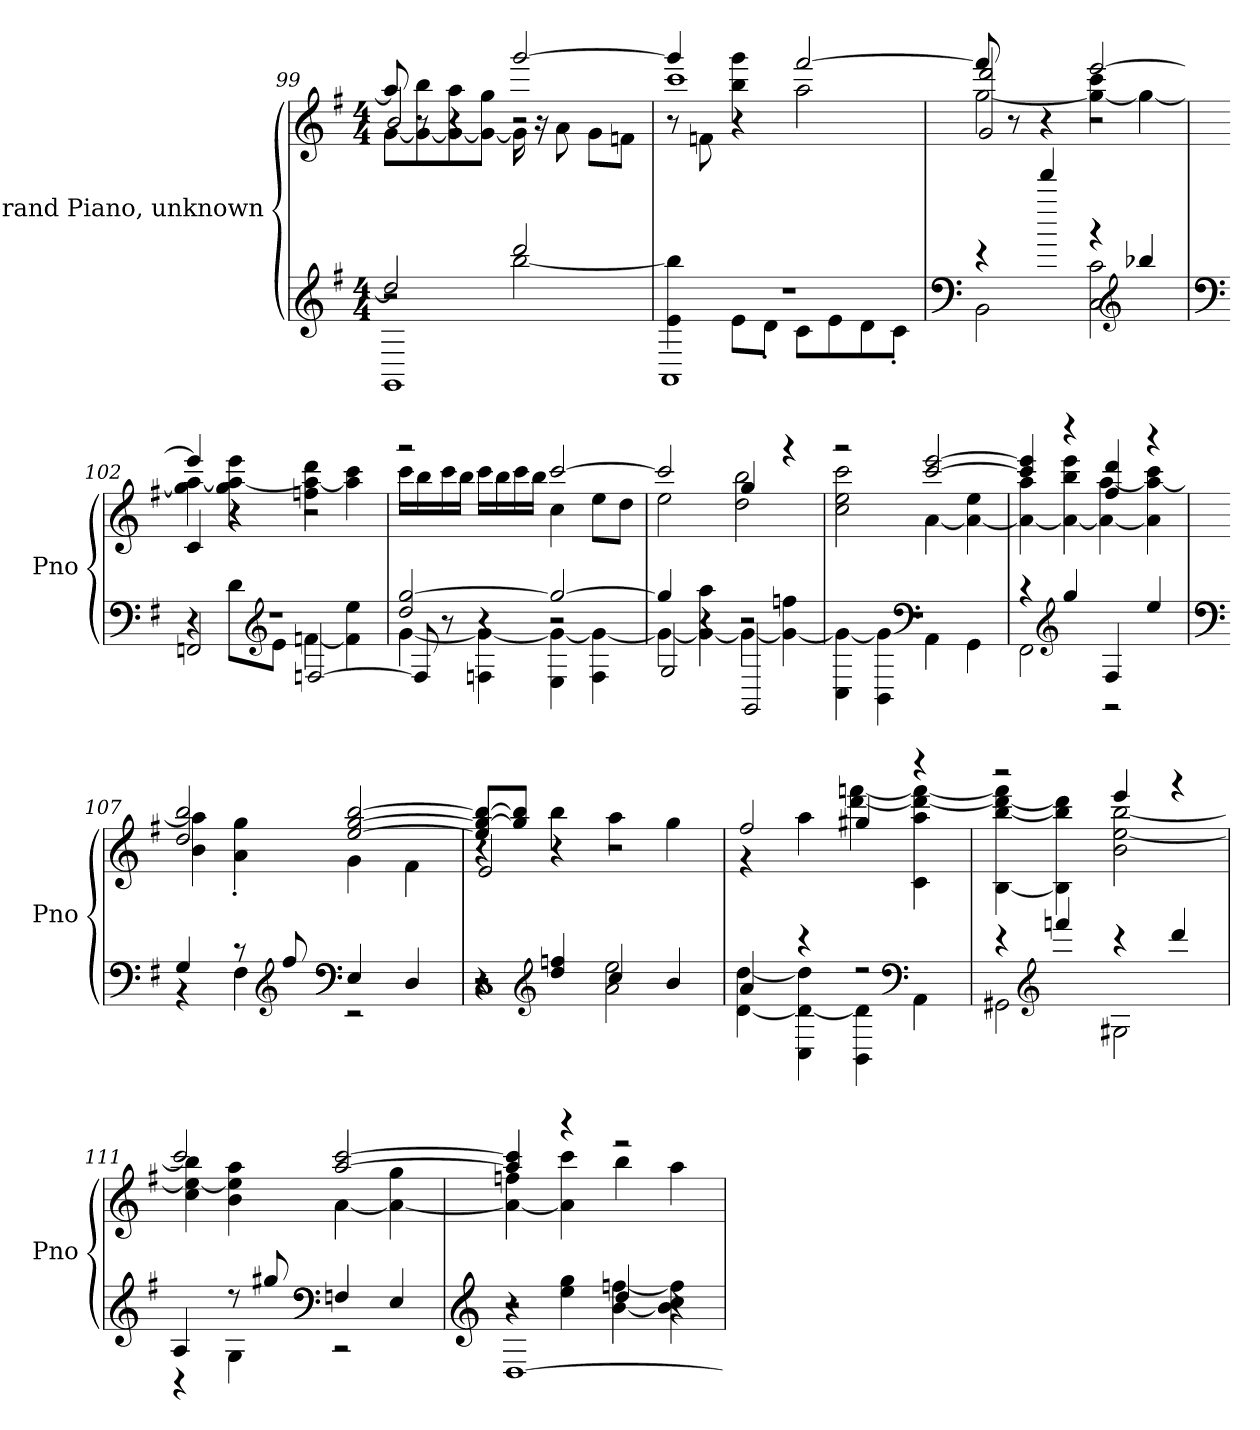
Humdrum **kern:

**kern	**kern
*part1	*part1
*staff2	*staff1
*I"Grand Piano, unknown	*
*I'Pno	*
!!LO:LB:g=z
*clefG2	*clefG2
*k[f#]	*k[f#]
*M4/4	*M4/4
=99	=99
*^	*^
*	*^	*	*^
2dd/]	2r	1GG	8aa/]	[8g\L	2b/
.	.	.	8r	8g\_ 8bb\	.
.	.	.	4r	8g\_ 8aa\	.
.	.	.	.	8g\_ 8gg\J	.
2ddd/	[2bb\	.	[2ggg/	16g\]	2r
.	.	.	.	16r	.
.	.	.	.	8a\	.
.	.	.	.	8g\L	.
.	.	.	.	8fn\J	.
=100	=100	=100	=100	=100	=100
1r	4e\ 4bb\]	1AA	4ggg/]	8r	1ccc
.	.	.	.	8fn\	.
.	8e\L	.	4r	4bb\ 4ggg\	.
.	8d'\J	.	.	.	.
.	8c\L	.	[2fff#/	2aa\	.
.	8e\	.	.	.	.
.	8d\	.	.	.	.
.	8c'\J	.	.	.	.
*v	*v	*v	*	*	*
=101	=101	=101	=101
*clefF4	*	*	*
*^	*	*	*
4r	2BB\	8fff#/]	[2gg\	2g/ 2ddd/
.	.	8r	.	.
4fff#/	.	4r	.	.
4r	2C\ 2c\	[2eee/	4gg\_ 4ccc\	2r
*clefG2	*	*	*	*
4bb-X/	.	.	4gg\_	.
*v	*v	*	*	*
=102	=102	=102	=102
*clefF4	*	*	*
*^	*	*	*
*	*^	*	*	*
1r	4r	2FFn/	4eee/]	4gg\] [4aa\	4c/
.	8d\L	.	4r	4gg\ 4aa\_ 4eee\	4r
*clefG2	*	*	*	*	*
.	8e\J	.	.	.	.
.	[4fn\	[2Fn/	2r	4ffn\ 4aa\_ 4ddd\	2r
.	4f\] 4ee\	.	.	4aa\] 4ccc\	.
*	*	*	*	*v	*v
!!LO:LB:g=z
=103	=103	=103	=103	=103
2dd/ [2gg/	[4g\	8F/]	2r	16ccc\LL
.	.	.	.	16bb\
.	.	8r	.	16ccc\
.	.	.	.	16bb\JJ
.	4Fn\ 4g\_	4r	.	16ccc\LL
.	.	.	.	16bb\
.	.	.	.	16ccc\
.	.	.	.	16bb\JJ
2gg/_	4E\ 4g\_	2r	[2ccc/	4cc\
.	4F\ 4g\_	.	.	8ee\L
.	.	.	.	8dd\J
=104	=104	=104	=104	=104
4gg/]	4g\_	2G/	2ccc/]	2ee\
4r	4g\_ 4aa\	.	.	.
2r	4g\_	2GG/	4gg/	2dd\ 2bb\
.	4g\_ 4ffn\	.	4r	.
*	*v	*v	*	*
=105	=105	=105	=105
1r	4C\ 4g\_	2r	2cc\ 2ee\ 2ccc\
.	4BB\ 4g\]	.	.
*clefF4	*	*	*
.	4AA\	[2ccc/ [2eee/	[4a\
.	4GG\	.	4a\_ 4ee\
=106	=106	=106	=106
4r	2FF#\	4ccc/] 4eee/]	4a\_ 4aa\
*clefG2	*	*	*
4gg/	.	4r	4a\_ 4bb\ 4eee\
4F#/	2r	4ff#/ 4ddd/	4a\_ [4aa\
4ee/	.	4r	4a\] 4aa\_ 4ccc\
!!LO:PB:g=z	!!
=107	=107	=107	=107
*clefF4	*	*	*
4G/	4r	2dd/ 2bb/	4b\ 4aa\]
8r	4F#\	.	4a\' 4gg\'
*clefG2	*	*	*
8ff#/	.	.	.
*clefF4	*	*	*
4E/	2r	[2ee/ [2gg/ [2bb/	4g\
4D/	.	.	4f#\
=108	=108	=108	=108
*	*^	*	*^
4r	2r	1C	8ee/] 8gg/_ 8bb/_L	4r	2e/
.	.	.	8gg/] 8bb/]J	.	.
*clefG2	*	*	*	*	*
4dd/ 4ffn/	.	.	4r	4bb\	.
4cc/	2a\ 2ee\	.	2r	4aa\	2r
4b/	.	.	.	4gg\	.
*	*v	*v	*	*	*
*	*	*	*v	*v
=109	=109	=109	=109
4a/	[4d\ [4dd\	2ff#/	4r
4r	4C\ 4d\_ 4dd\]	.	4aa\
2r	4BB\ 4d\]	4gg#X/	[4ddd\ [4fffn\
*clefF4	*	*	*
.	4AA\	4r	4c\ 4aa\ 4ddd\_ 4fff\_
=110	=110	=110	=110
4r	2GG#X\	2r	[4B\ [4bb\ 4ddd\_ 4fff\]
*clefG2	*	*	*
4fffn/	.	.	4B\] 4bb\] 4ddd\]
4r	2G#X\	4eee/	2b\ [2ee\ [2bb\
4ddd/	.	4r	.
!!LO:LB:g=z	!!
=111	=111	=111	=111
4A/	4r	2ccc/	4cc\ 4ee\_ 4bb\]
8r	4G\	.	4b\ 4ee\] 4aa\
8gg#X/	.	.	.
*clefF4	*	*	*
4Fn/	2r	[2aa/ [2ccc/	[4a\
4E/	.	.	4a\_ 4gg\
*v	*v	*	*
=112	=112	=112
*clefG2	*	*
*^	*	*
*	*^	*	*
2r	4r	[1D	4aa/] 4ccc/]	4a\_ 4ffn\
.	4ee\ 4gg\	.	4r	4a\] 4ccc\
4dd/	[4b\ [4ffn\	.	2r	4bb\
4r	4b\] 4cc\ 4ff\]	.	.	4aa\
*v	*v	*v	*	*
*	*v	*v
=	=
*-	*-
